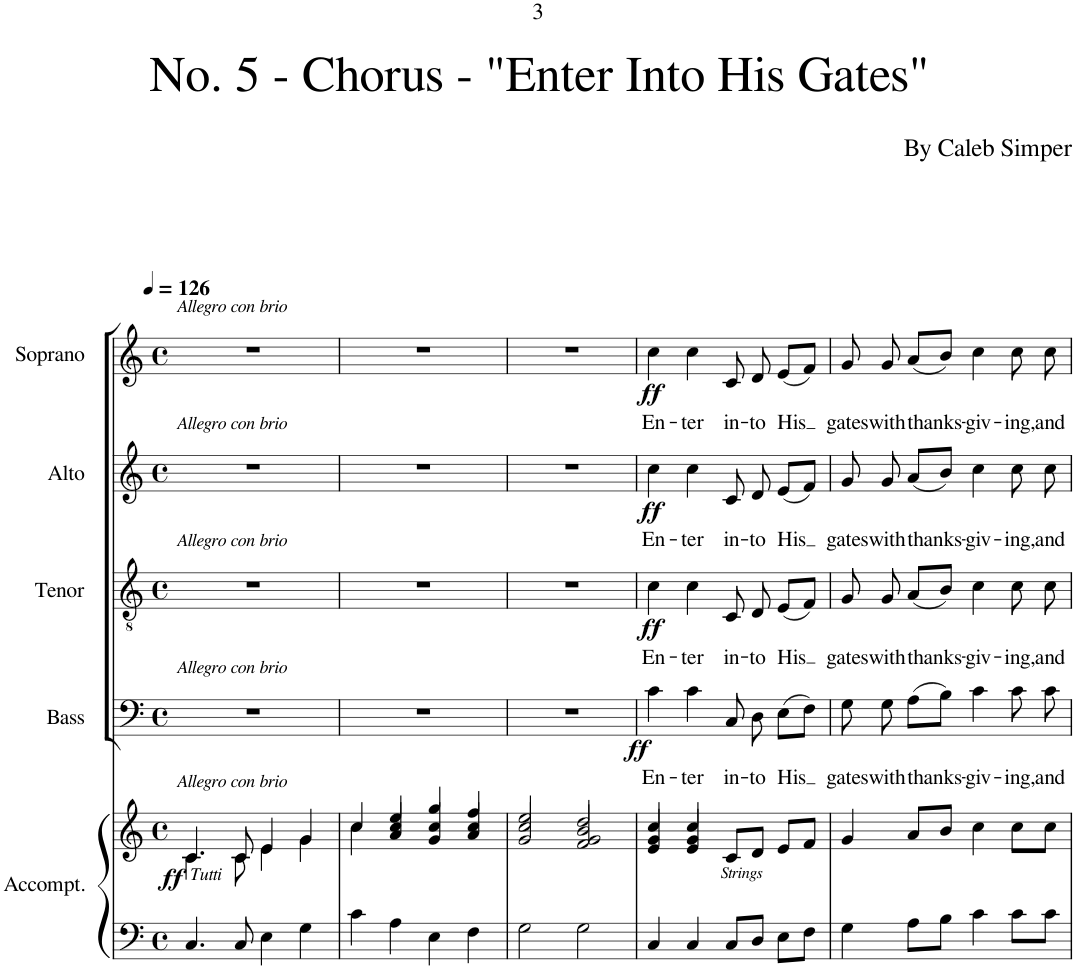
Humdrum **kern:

**kern	**kern	**dynam	**kern	**text	**dynam	**kern	**text	**dynam	**kern	**text	**dynam	**kern	**text	**dynam
*part5	*part5	*part5	*part4	*part4	*part4	*part3	*part3	*part3	*part2	*part2	*part2	*part1	*part1	*part1
*staff6	*staff5	*staff5/6	*staff4	*staff4	*staff4	*staff3	*staff3	*staff3	*staff2	*staff2	*staff2	*staff1	*staff1	*staff1
*I"Accompt.	*	*	*I"Bass	*	*	*I"Tenor	*	*	*I"Alto	*	*	*I"Soprano	*	*
*clefF4	*clefG2	*	*clefF4	*	*	*clefGv2	*	*	*clefG2	*	*	*clefG2	*	*
*k[]	*k[]	*	*k[]	*	*	*k[]	*	*	*k[]	*	*	*k[]	*	*
*M4/4	*M4/4	*	*M4/4	*	*	*M4/4	*	*	*M4/4	*	*	*M4/4	*	*
*met(c)	*met(c)	*	*met(c)	*	*	*met(c)	*	*	*met(c)	*	*	*met(c)	*	*
*MM126	*MM126	*	*MM126	*	*	*MM126	*	*	*MM126	*	*	*MM126	*	*
=1	=1	=1	=1	=1	=1	=1	=1	=1	=1	=1	=1	=1	=1	=1
*	*^	*	*	*	*	*	*	*	*	*	*	*	*	*
!	!	!	!	!	!	!	!	!	!	!	!	!	!LO:TX:a:i:t=Allegro con brio	!	!
!	!	!	!	!	!	!	!	!	!	!LO:TX:a:i:t=Allegro con brio	!	!	!	!	!
!	!	!	!	!	!	!	!LO:TX:a:i:t=Allegro con brio	!	!	!	!	!	!	!	!
!	!	!	!	!LO:TX:a:i:t=Allegro con brio	!	!	!	!	!	!	!	!	!	!	!
!	!LO:TX:a:i:t=Allegro con brio	!	!	!	!	!	!	!	!	!	!	!	!	!	!
!	!LO:TX:b:i:t=Tutti	!	!	!	!	!	!	!	!	!	!	!	!	!	!
!	!	!	!LO:DY:b	!	!	!	!	!	!	!	!	!	!	!	!
4.C/	4.c/	4.c\	ff	1r	.	.	1r	.	.	1r	.	.	1r	.	.
8C/	8c/	8c\	.	.	.	.	.	.	.	.	.	.	.	.	.
4E\	4e/	4e\	.	.	.	.	.	.	.	.	.	.	.	.	.
4G\	4g/	4g\	.	.	.	.	.	.	.	.	.	.	.	.	.
=2	=2	=2	=2	=2	=2	=2	=2	=2	=2	=2	=2	=2	=2	=2	=2
4c\	4cc/	4cc\	.	1r	.	.	1r	.	.	1r	.	.	1r	.	.
4A\	4ee/	4a/ 4cc/	.	.	.	.	.	.	.	.	.	.	.	.	.
4E\	4gg/	4g/ 4cc/	.	.	.	.	.	.	.	.	.	.	.	.	.
4F\	4ff/	4a/ 4cc/	.	.	.	.	.	.	.	.	.	.	.	.	.
=3	=3	=3	=3	=3	=3	=3	=3	=3	=3	=3	=3	=3	=3	=3	=3
2G\	2ee/	2g/ 2cc/	.	1r	.	.	1r	.	.	1r	.	.	1r	.	.
2G\	2dd/	2f/ 2g/ 2b/	.	.	.	.	.	.	.	.	.	.	.	.	.
=4	=4	=4	=4	=4	=4	=4	=4	=4	=4	=4	=4	=4	=4	=4	=4
!	!	!	!	!	!LO:LY:b	!LO:DY:b	!	!LO:LY:b	!LO:DY:b	!	!LO:LY:b	!LO:DY:b	!	!LO:LY:b	!LO:DY:b
4C/	4cc/	4e/ 4g/	.	4c\	En-	ff	4c\	En-	ff	4cc\	En-	ff	4cc\	En-	ff
!	!	!	!	!	!LO:LY:b	!	!	!LO:LY:b	!	!	!LO:LY:b	!	!	!LO:LY:b	!
4C/	4cc/	4e/ 4g/	.	4c\	-ter	.	4c\	-ter	.	4cc\	-ter	.	4cc\	-ter	.
!	!LO:TX:b:i:t=Strings	!	!	!	!	!	!	!	!	!	!	!	!	!	!
!	!	!	!	!	!LO:LY:b	!	!	!LO:LY:b	!	!	!LO:LY:b	!	!	!LO:LY:b	!
8C/L	8c/L	2ryy	.	8C/	in-	.	8C/	in-	.	8c/	in-	.	8c/	in-	.
!	!	!	!	!	!LO:LY:b	!	!	!LO:LY:b	!	!	!LO:LY:b	!	!	!LO:LY:b	!
8D/J	8d/J	.	.	8D\	-to	.	8D/	-to	.	8d/	-to	.	8d/	-to	.
!	!	!	!	!	!LO:LY:b	!	!	!LO:LY:b	!	!	!LO:LY:b	!	!	!LO:LY:b	!
8E\L	8e/L	.	.	(8E\L	His	.	(8E/L	His	.	(8e/L	His	.	(8e/L	His	.
8F\J	8f/J	.	.	8F\J)	.	.	8F/J)	.	.	8f/J)	.	.	8f/J)	.	.
*	*v	*v	*	*	*	*	*	*	*	*	*	*	*	*	*
=5	=5	=5	=5	=5	=5	=5	=5	=5	=5	=5	=5	=5	=5	=5
!	!	!	!	!LO:LY:b	!	!	!LO:LY:b	!	!	!LO:LY:b	!	!	!LO:LY:b	!
4G\	4g/	.	8G\	gates	.	8G/	gates	.	8g/	gates	.	8g/	gates	.
!	!	!	!	!LO:LY:b	!	!	!LO:LY:b	!	!	!LO:LY:b	!	!	!LO:LY:b	!
.	.	.	8G\	with	.	8G/	with	.	8g/	with	.	8g/	with	.
!	!	!	!	!LO:LY:b	!	!	!LO:LY:b	!	!	!LO:LY:b	!	!	!LO:LY:b	!
8A\L	8a/L	.	(8A\L	thanks-	.	(8A/L	thanks-	.	(8a/L	thanks-	.	(8a/L	thanks-	.
8B\J	8b/J	.	8B\J)	.	.	8B/J)	.	.	8b/J)	.	.	8b/J)	.	.
!	!	!	!	!LO:LY:b	!	!	!LO:LY:b	!	!	!LO:LY:b	!	!	!LO:LY:b	!
4c\	4cc\	.	4c\	-giv-	.	4c\	-giv-	.	4cc\	-giv-	.	4cc\	-giv-	.
!	!	!	!	!LO:LY:b	!	!	!LO:LY:b	!	!	!LO:LY:b	!	!	!LO:LY:b	!
8c\L	8cc\L	.	8c\	-ing,	.	8c\	-ing,	.	8cc\	-ing,	.	8cc\	-ing,	.
!	!	!	!	!LO:LY:b	!	!	!LO:LY:b	!	!	!LO:LY:b	!	!	!LO:LY:b	!
8c\J	8cc\J	.	8c\	and	.	8c\	and	.	8cc\	and	.	8cc\	and	.
=	=	=	=	=	=	=	=	=	=	=	=	=	=	=
*-	*-	*-	*-	*-	*-	*-	*-	*-	*-	*-	*-	*-	*-	*-
